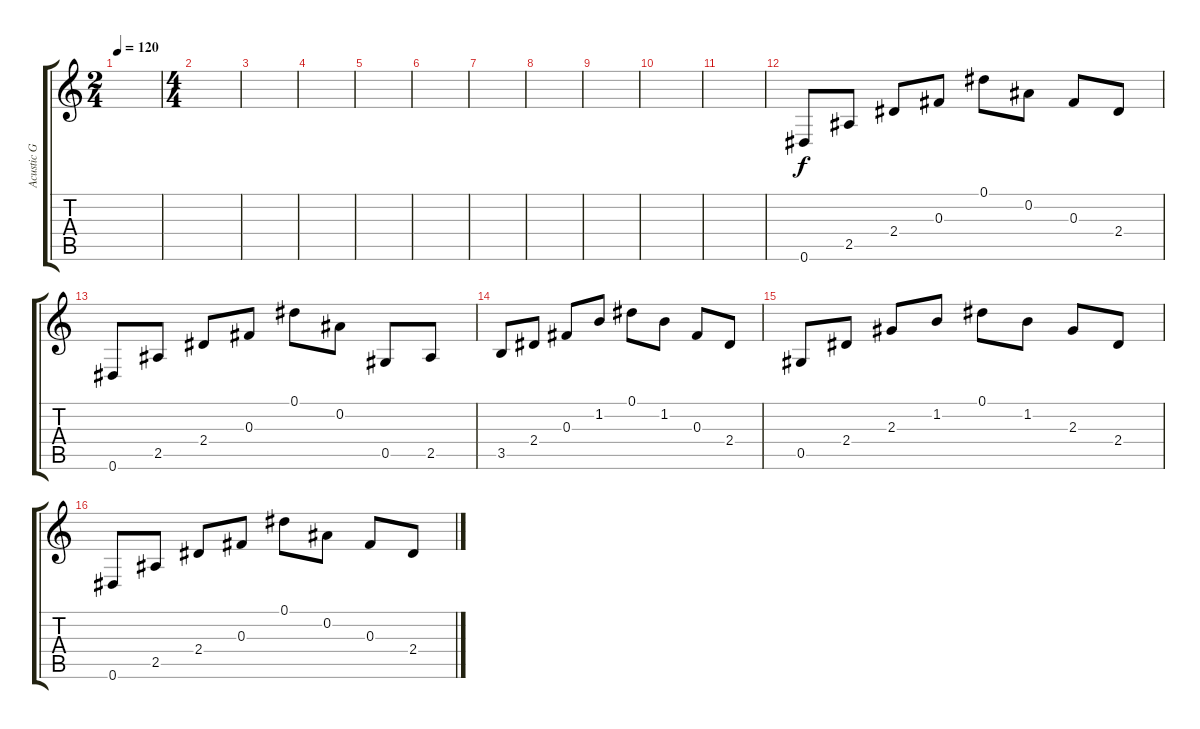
\track ("Acustic G" "Acustic G") {instrument acousticguitarsteel}
\staff {score tabs}
\tuning (Eb4 Bb3 Gb3 Db3 Ab2 Eb2) {hide}
\ts (2 4)
\tempo 120
\clef g2
\ks c
|
\ts (4 4)
|
|
|
|
|
|
|
|
|
|
0.6.8 2.5.8 2.4.8 0.3.8 0.1.8 0.2.8 0.3.8 2.4.8 |
0.6.8 2.5.8 2.4.8 0.3.8 0.1.8 0.2.8 0.5.8 2.5.8 |
3.5.8 2.4.8 0.3.8 1.2.8 0.1.8 1.2.8 0.3.8 2.4.8 |
0.5.8 2.4.8 2.3.8 1.2.8 0.1.8 1.2.8 2.3.8 2.4.8 |
0.6.8 2.5.8 2.4.8 0.3.8 0.1.8 0.2.8 0.3.8 2.4.8
